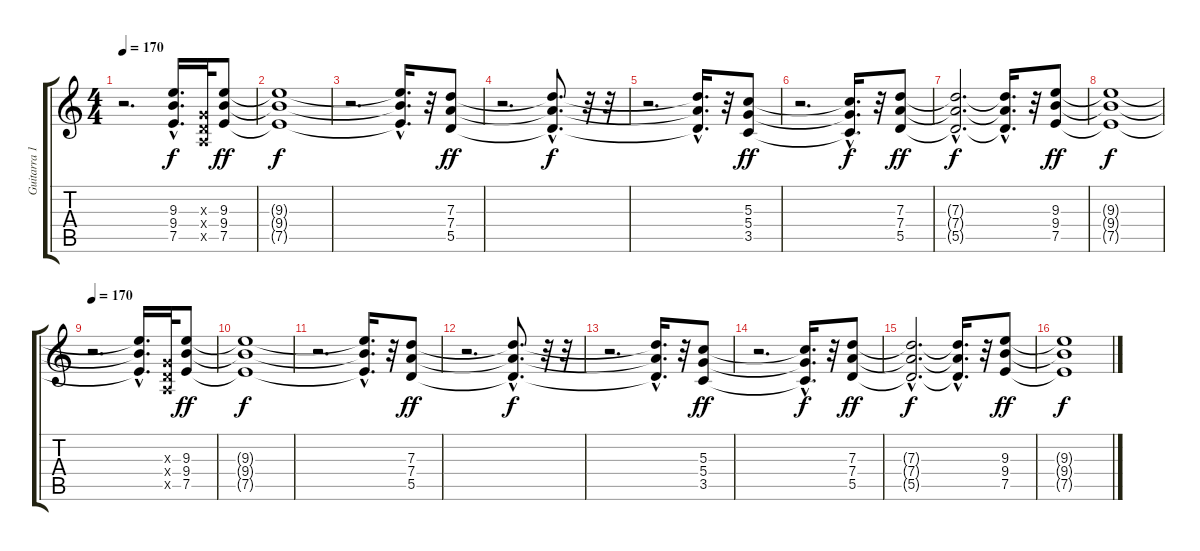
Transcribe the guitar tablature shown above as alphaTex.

\track ("Guitarra 1" "Guitarra 1") {instrument overdrivenguitar}
\staff {score tabs}
\tuning (E4 B3 G3 D3 A2 E2) {hide}
\ts (4 4)
\tempo 170
\clef g2
\ks c
r.2{d dy f} (9.3{hac t} 9.4{hac t} 7.5{hac t}).16{d} (0.3{x} 0.4{x} 0.5{x}).32 (9.3 9.4 7.5).8{dy ff instrument overdrivenguitar} |
(9.3{t} 9.4{t} 7.5{t}).1{dy f} |
r.2{d} (9.3{hac t} 9.4{hac t} 7.5{hac t}).16{d} r.32 (7.3 7.4 5.5).8{dy ff} |
r.2{d} (7.3{hac t} 7.4{hac t} 5.5{hac t}).8{d dy f} r.32 r.32 |
r.2{d} (7.3{hac t} 7.4{hac t} 5.5{hac t}).16{d} r.32 (5.3 5.4 3.5).8{dy ff} |
r.2{d} (5.3{hac t} 5.4{hac t} 3.5{hac t}).16{d dy f} r.32 (7.3 7.4 5.5).8{dy ff} |
(7.3{hac t} 7.4{hac t} 5.5{hac t}).2{d dy f} (7.3{hac t} 7.4{hac t} 5.5{hac t}).16{d} r.32 (9.3 9.4 7.5).8{dy ff} |
(9.3{t} 9.4{t} 7.5{t}).1{dy f} |
\tempo 170
r.2{d} (9.3{hac t} 9.4{hac t} 7.5{hac t}).16{d} (0.3{x} 0.4{x} 0.5{x}).32 (9.3 9.4 7.5).8{dy ff instrument overdrivenguitar} |
(9.3{t} 9.4{t} 7.5{t}).1{dy f} |
r.2{d} (9.3{hac t} 9.4{hac t} 7.5{hac t}).16{d} r.32 (7.3 7.4 5.5).8{dy ff} |
r.2{d} (7.3{hac t} 7.4{hac t} 5.5{hac t}).8{d dy f} r.32 r.32 |
r.2{d} (7.3{hac t} 7.4{hac t} 5.5{hac t}).16{d} r.32 (5.3 5.4 3.5).8{dy ff} |
r.2{d} (5.3{hac t} 5.4{hac t} 3.5{hac t}).16{d dy f} r.32 (7.3 7.4 5.5).8{dy ff} |
(7.3{hac t} 7.4{hac t} 5.5{hac t}).2{d dy f} (7.3{hac t} 7.4{hac t} 5.5{hac t}).16{d} r.32 (9.3 9.4 7.5).8{dy ff} |
(9.3{t} 9.4{t} 7.5{t}).1{dy f}
